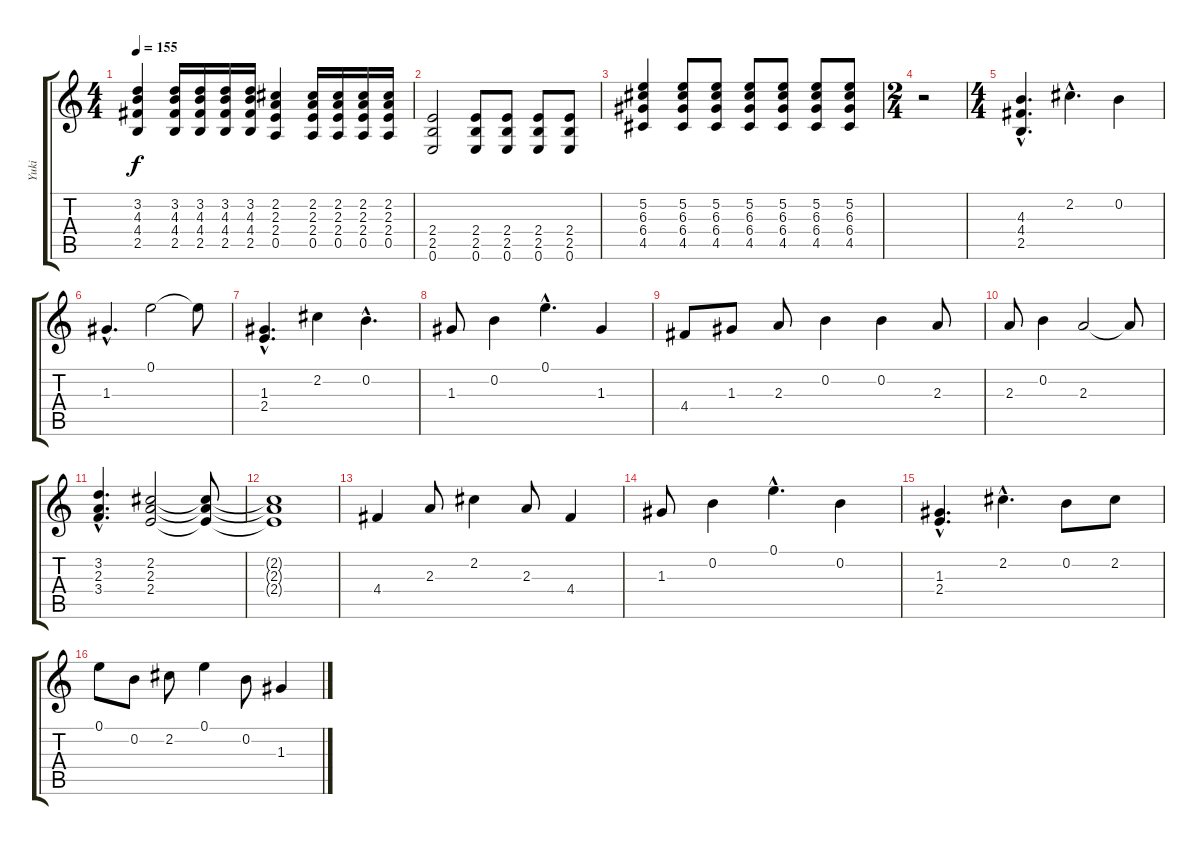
\track ("Yuki" "Yuki") {instrument distortionguitar}
\staff {score tabs}
\tuning (E4 B3 G3 D3 A2 E2) {hide}
\ts (4 4)
\tempo 155
\clef g2
\ks c
(3.2 4.3 4.4 2.5).4{dy f} (3.2 4.3 4.4 2.5).16 (3.2 4.3 4.4 2.5).16 (3.2 4.3 4.4 2.5).16 (3.2 4.3 4.4 2.5).16 (2.2 2.3 2.4 0.5).4 (2.2 2.3 2.4 0.5).16 (2.2 2.3 2.4 0.5).16 (2.2 2.3 2.4 0.5).16 (2.2 2.3 2.4 0.5).16 |
(2.4 2.5 0.6).2 (2.4 2.5 0.6).8 (2.4 2.5 0.6).8 (2.4 2.5 0.6).8 (2.4 2.5 0.6).8 |
(5.2 6.3 6.4 4.5).4 (5.2 6.3 6.4 4.5).8 (5.2 6.3 6.4 4.5).8 (5.2 6.3 6.4 4.5).8 (5.2 6.3 6.4 4.5).8 (5.2 6.3 6.4 4.5).8 (5.2 6.3 6.4 4.5).8 |
\ts (2 4)
r.2 |
\ts (4 4)
(4.3{hac} 4.4{hac} 2.5{hac}).4{d} 2.2{hac}.4{d} 0.2.4 |
1.3{hac}.4{d} 0.1.2 0.1{t}.8 |
(1.3{hac} 2.4{hac}).4{d} 2.2.4 0.2{hac}.4{d} |
1.3.8 0.2.4 0.1{hac}.4{d} 1.3.4 |
4.4.8 1.3.8 2.3.8 0.2.4 0.2.4 2.3.8 |
2.3.8 0.2.4 2.3.2 2.3{t}.8 |
(3.2{hac} 2.3{hac} 3.4{hac}).4{d} (2.2 2.3 2.4).2 (2.2{t} 2.3{t} 2.4{t}).8 |
(2.2{t} 2.3{t} 2.4{t}).1 |
4.4.4 2.3.8 2.2.4 2.3.8 4.4.4 |
1.3.8 0.2.4 0.1{hac}.4{d} 0.2.4 |
(1.3{hac} 2.4{hac}).4{d} 2.2{hac}.4{d} 0.2.8 2.2.8 |
0.1.8 0.2.8 2.2.8 0.1.4 0.2.8 1.3.4
